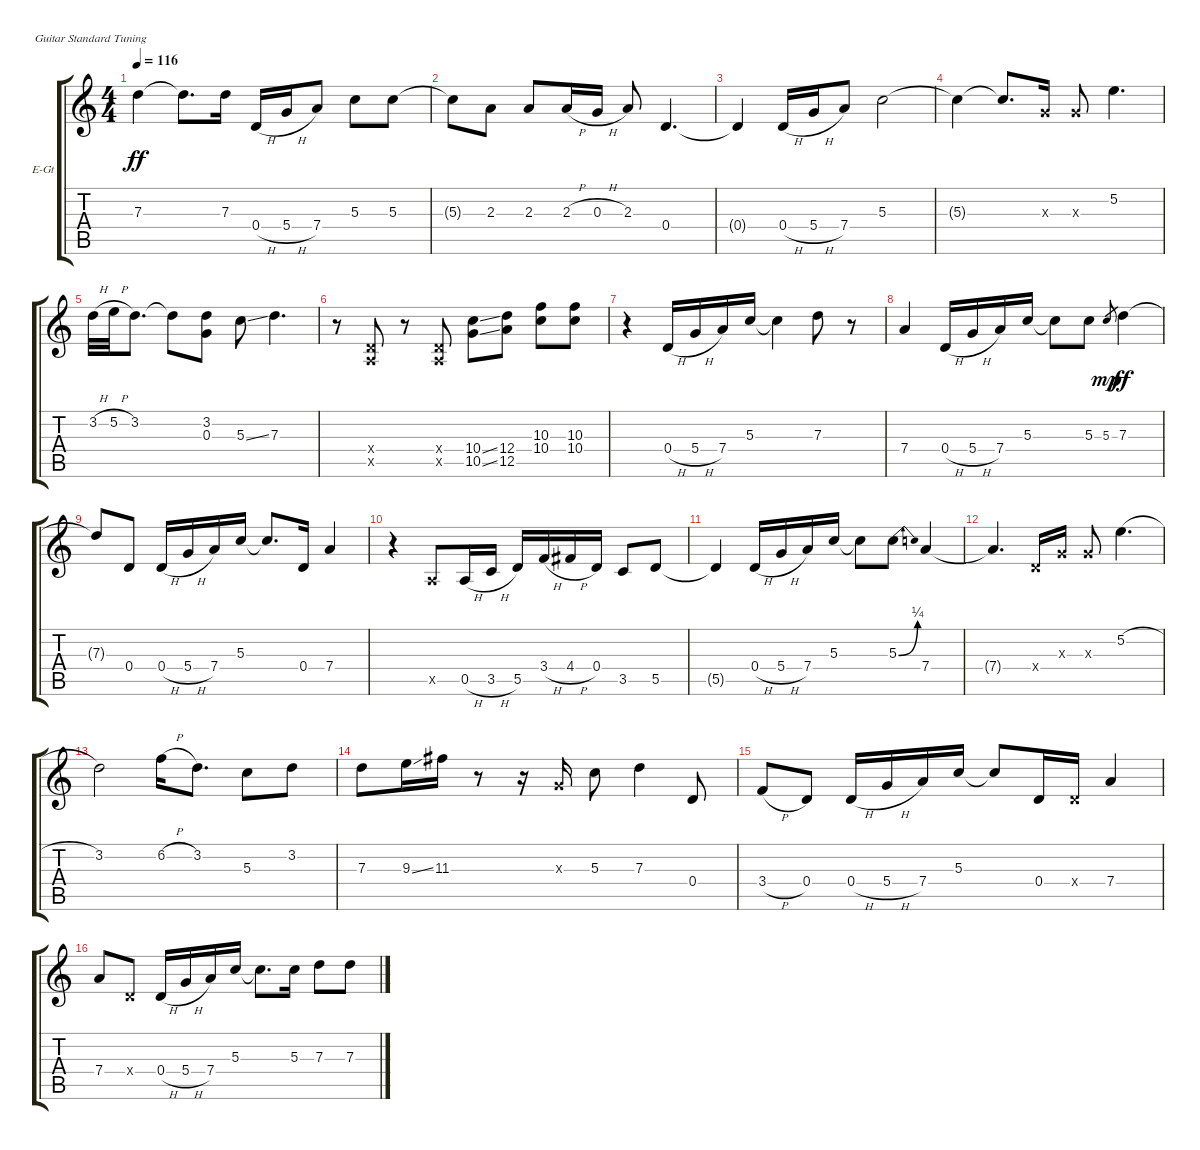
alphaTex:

\bracketExtendMode groupsimilarinstruments
\firstSystemTrackNameOrientation horizontal
\otherSystemsTrackNameOrientation horizontal
\track ("Guitare solo" "E-Gt") {instrument distortionguitar}
\staff {score tabs}
\tuning (E4 B3 G3 D3 A2 E2)
\ts (4 4)
\tempo 116
\clef g2
\ks c
7.3{t}.4{dy ff} 7.3{t}.8{d} 7.3.16 0.4{h}.16 5.4{h}.16 7.4.8 5.3.8 5.3.8 |
5.3{t}.8 2.3.8 2.3.8 2.3{h}.16 0.3{h}.16 2.3.8 0.4.4{d} |
0.4{t}.4 0.4{h}.16 5.4{h}.16 7.4.8 5.3.2 |
5.3{t}.4 5.3{t}.8{d} 0.3{x}.16 0.3{x}.8 5.2.4{d} |
3.2{h}.32 5.2{h}.32 3.2.8{d} 3.2{t}.8 (3.2 0.3).8 5.3{ss}.8 7.3.4{d} |
r.8 (0.4{x} 0.5{x}).8 r.8 (0.4{x} 0.5{x}).8 (10.4{ss} 10.5{ss}).8 (12.4 12.5).8 (10.3 10.4).8 (10.3 10.4).8 |
r.4 0.4{h}.16 5.4{h}.16 7.4.16 5.3.16 5.3{t}.4 7.3.8 r.8 |
7.4.4 0.4{h}.16 5.4{h}.16 7.4.16 5.3.16 5.3{t}.8 5.3.8 5.3.8{gr dy mp} 7.3.4{dy ff} |
7.3{t}.8 0.4.8 0.4{h}.16 5.4{h}.16 7.4.16 5.3.16 5.3{t}.8{d} 0.4.16 7.4.4 |
r.4 0.5{x}.8 0.5{h}.16 3.5{h}.16 5.5.16 3.4{h}.16 4.4{h}.16 0.4.16 3.5.8 5.5.8 |
5.5{t}.4 0.4{h}.16 5.4{h}.16 7.4.16 5.3.16 5.3{t}.8 5.3{be (bend 0 0 60 1)}.8 7.4.4 |
7.4{t}.4{d} 0.4{x}.16 0.3{x}.16 0.3{x}.8 5.2{h}.4{d} |
3.2.2 6.2{h}.16 3.2.8{d} 5.3.8 3.2.8 |
7.3.8 9.3{ss}.16 11.3.16 r.8 r.16 0.3{x}.16 5.3.8 7.3.4 0.4.8 |
3.4{h}.8 0.4.8 0.4{h}.16 5.4{h}.16 7.4.16 5.3.16 5.3{t}.8 0.4.16 0.4{x}.16 7.4.4 |
7.4.8 0.4{x}.8 0.4{h}.16 5.4{h}.16 7.4.16 5.3.16 5.3{t}.8{d} 5.3.16 7.3.8 7.3.8
